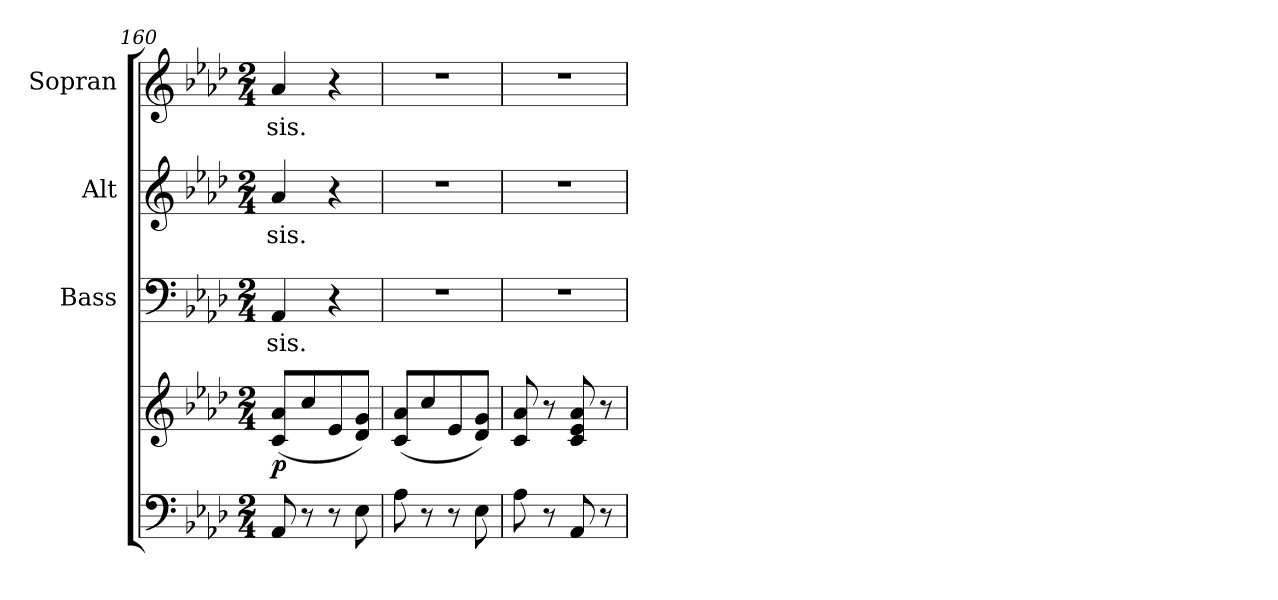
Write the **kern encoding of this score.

**kern	**kern	**dynam	**kern	**text	**kern	**text	**kern	**text
*part4	*part4	*part4	*part3	*part3	*part2	*part2	*part1	*part1
*staff5	*staff4	*staff4/5	*staff3	*staff3	*staff2	*staff2	*staff1	*staff1
*	*	*	*I"Bass	*	*I"Alt	*	*I"Sopran	*
*	*	*	*I'B.	*	*I'A.	*	*I'S.	*
*clefF4	*clefG2	*	*clefF4	*	*clefG2	*	*clefG2	*
*k[b-e-a-d-]	*k[b-e-a-d-]	*	*k[b-e-a-d-]	*	*k[b-e-a-d-]	*	*k[b-e-a-d-]	*
*A-:	*A-:	*	*A-:	*	*A-:	*	*A-:	*
*M2/4	*M2/4	*	*M2/4	*	*M2/4	*	*M2/4	*
=160	=160	=160	=160	=160	=160	=160	=160	=160
!	!	!LO:DY:b	!	!LO:LY:b	!	!LO:LY:b	!	!LO:LY:b
8AA-/	(<8c/ 8a-/L	p	4AA-/	-sis.	4a-/	-sis.	4a-/	-sis.
8r	8cc/	.	.	.	.	.	.	.
8r	8e-/	.	4r	.	4r	.	4r	.
8E-\	8d-/ 8g/J)	.	.	.	.	.	.	.
=161	=161	=161	=161	=161	=161	=161	=161	=161
8A-\	(<8c/ 8a-/L	.	2r	.	2r	.	2r	.
8r	8cc/	.	.	.	.	.	.	.
8r	8e-/	.	.	.	.	.	.	.
8E-\	8d-/ 8g/J)	.	.	.	.	.	.	.
=162	=162	=162	=162	=162	=162	=162	=162	=162
8A-\	8c/ 8a-/	.	2r	.	2r	.	2r	.
8r	8r	.	.	.	.	.	.	.
8AA-/	8c/ 8e-/ 8a-/	.	.	.	.	.	.	.
8r	8r	.	.	.	.	.	.	.
=	=	=	=	=	=	=	=	=
*-	*-	*-	*-	*-	*-	*-	*-	*-
